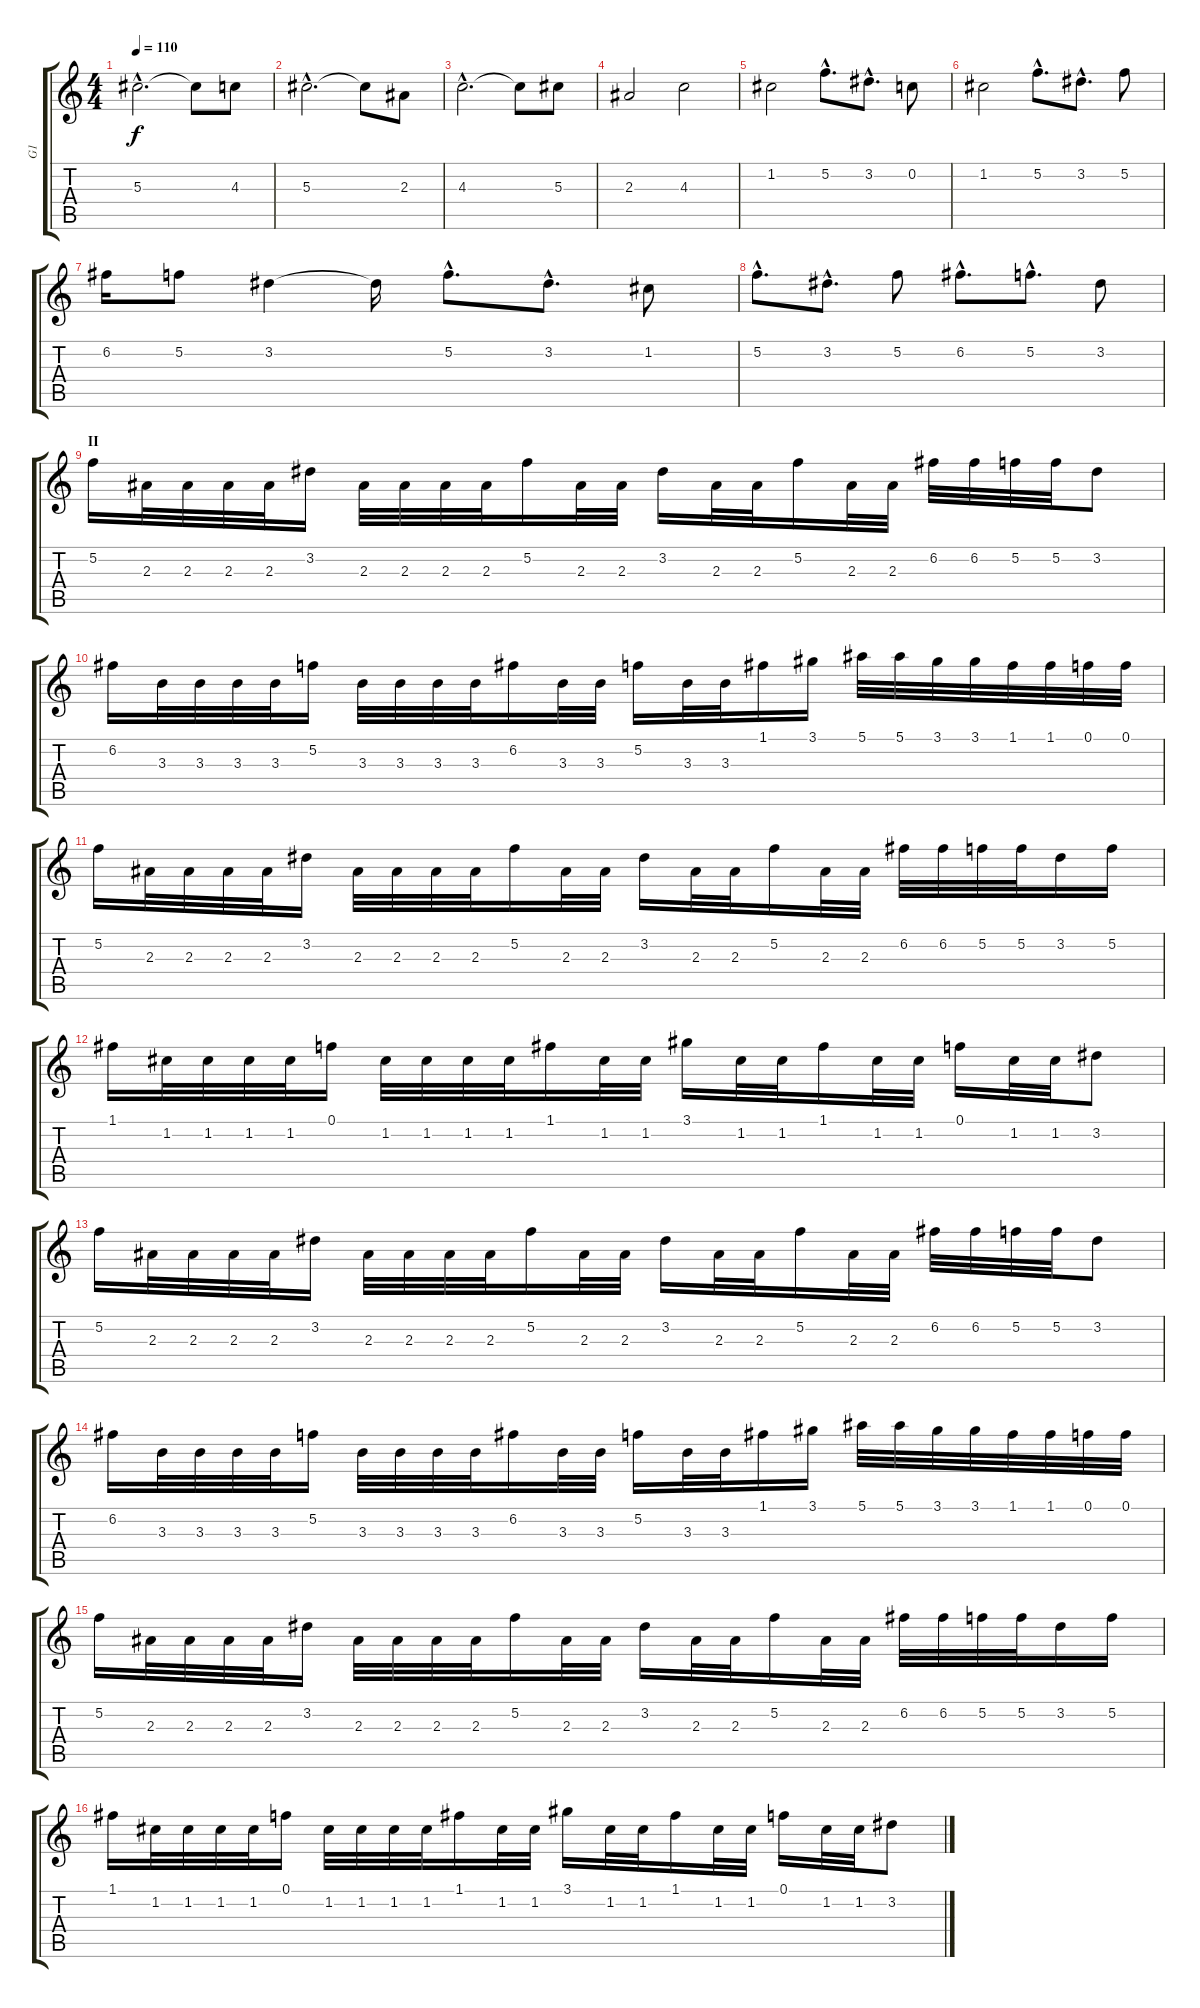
\track ("G1" "G1") {instrument overdrivenguitar}
\staff {score tabs}
\tuning (F4 C4 Ab3 Eb3 Bb2 F2) {hide}
\ts (4 4)
\tempo 110
\clef g2
\ks c
5.3{hac}.2{d dy f} 5.3{t}.8 4.3.8 |
5.3{hac}.2{d} 5.3{t}.8 2.3.8 |
4.3{hac}.2{d} 4.3{t}.8 5.3.8 |
2.3.2 4.3.2 |
1.2.2 5.2{hac}.8{d} 3.2{hac}.8{d} 0.2.8 |
1.2.2 5.2{hac}.8{d} 3.2{hac}.8{d} 5.2.8 |
6.2.16 5.2.8 3.2.4 3.2{t}.16 5.2{hac}.8{d} 3.2{hac}.8{d} 1.2.8 |
5.2{hac}.8{d} 3.2{hac}.8{d} 5.2.8 6.2{hac}.8{d} 5.2{hac}.8{d} 3.2.8 |
\section ("" "II")
5.2.16{volume 13 instrument distortionguitar} 2.3.32 2.3.32 2.3.32 2.3.32 3.2.16 2.3.32 2.3.32 2.3.32 2.3.32 5.2.16 2.3.32 2.3.32 3.2.16 2.3.32 2.3.32 5.2.16 2.3.32 2.3.32 6.2.32 6.2.32 5.2.32 5.2.32 3.2.8 |
6.2.16 3.3.32 3.3.32 3.3.32 3.3.32 5.2.16 3.3.32 3.3.32 3.3.32 3.3.32 6.2.16 3.3.32 3.3.32 5.2.16 3.3.32 3.3.32 1.1.16 3.1.16 5.1.32 5.1.32 3.1.32 3.1.32 1.1.32 1.1.32 0.1.32 0.1.32 |
5.2.16 2.3.32 2.3.32 2.3.32 2.3.32 3.2.16 2.3.32 2.3.32 2.3.32 2.3.32 5.2.16 2.3.32 2.3.32 3.2.16 2.3.32 2.3.32 5.2.16 2.3.32 2.3.32 6.2.32 6.2.32 5.2.32 5.2.32 3.2.16 5.2.16 |
1.1.16 1.2.32 1.2.32 1.2.32 1.2.32 0.1.16 1.2.32 1.2.32 1.2.32 1.2.32 1.1.16 1.2.32 1.2.32 3.1.16 1.2.32 1.2.32 1.1.16 1.2.32 1.2.32 0.1.16 1.2.32 1.2.32 3.2.8 |
5.2.16 2.3.32 2.3.32 2.3.32 2.3.32 3.2.16 2.3.32 2.3.32 2.3.32 2.3.32 5.2.16 2.3.32 2.3.32 3.2.16 2.3.32 2.3.32 5.2.16 2.3.32 2.3.32 6.2.32 6.2.32 5.2.32 5.2.32 3.2.8 |
6.2.16 3.3.32 3.3.32 3.3.32 3.3.32 5.2.16 3.3.32 3.3.32 3.3.32 3.3.32 6.2.16 3.3.32 3.3.32 5.2.16 3.3.32 3.3.32 1.1.16 3.1.16 5.1.32 5.1.32 3.1.32 3.1.32 1.1.32 1.1.32 0.1.32 0.1.32 |
5.2.16 2.3.32 2.3.32 2.3.32 2.3.32 3.2.16 2.3.32 2.3.32 2.3.32 2.3.32 5.2.16 2.3.32 2.3.32 3.2.16 2.3.32 2.3.32 5.2.16 2.3.32 2.3.32 6.2.32 6.2.32 5.2.32 5.2.32 3.2.16 5.2.16 |
1.1.16 1.2.32 1.2.32 1.2.32 1.2.32 0.1.16 1.2.32 1.2.32 1.2.32 1.2.32 1.1.16 1.2.32 1.2.32 3.1.16 1.2.32 1.2.32 1.1.16 1.2.32 1.2.32 0.1.16 1.2.32 1.2.32 3.2.8
